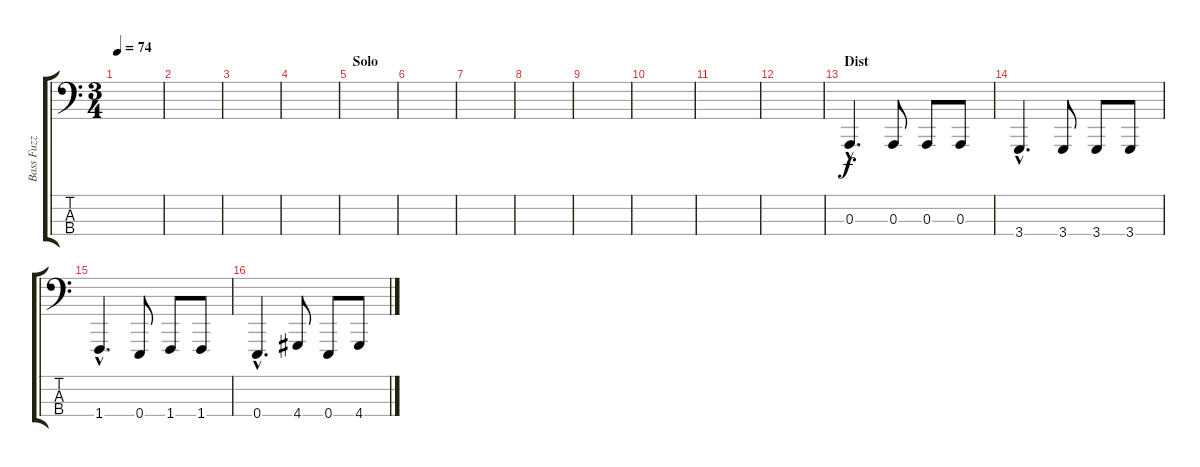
\track ("Bass Fuzz" "Bass Fuzz") {instrument lead2sawtooth}
\staff {score tabs}
\tuning (G2 D2 A1 E1) {hide}
\ts (3 4)
\tempo 74
\clef f4
\ks c
|
|
|
|
\section ("" "Solo")
|
|
|
|
|
|
|
|
\section ("" "Dist")
0.3{hac}.4{d} 0.3.8 0.3.8 0.3.8 |
3.4{hac}.4{d} 3.4.8 3.4.8 3.4.8 |
1.4{hac}.4{d} 0.4.8 1.4.8 1.4.8 |
0.4{hac}.4{d} 4.4.8 0.4.8 4.4.8
